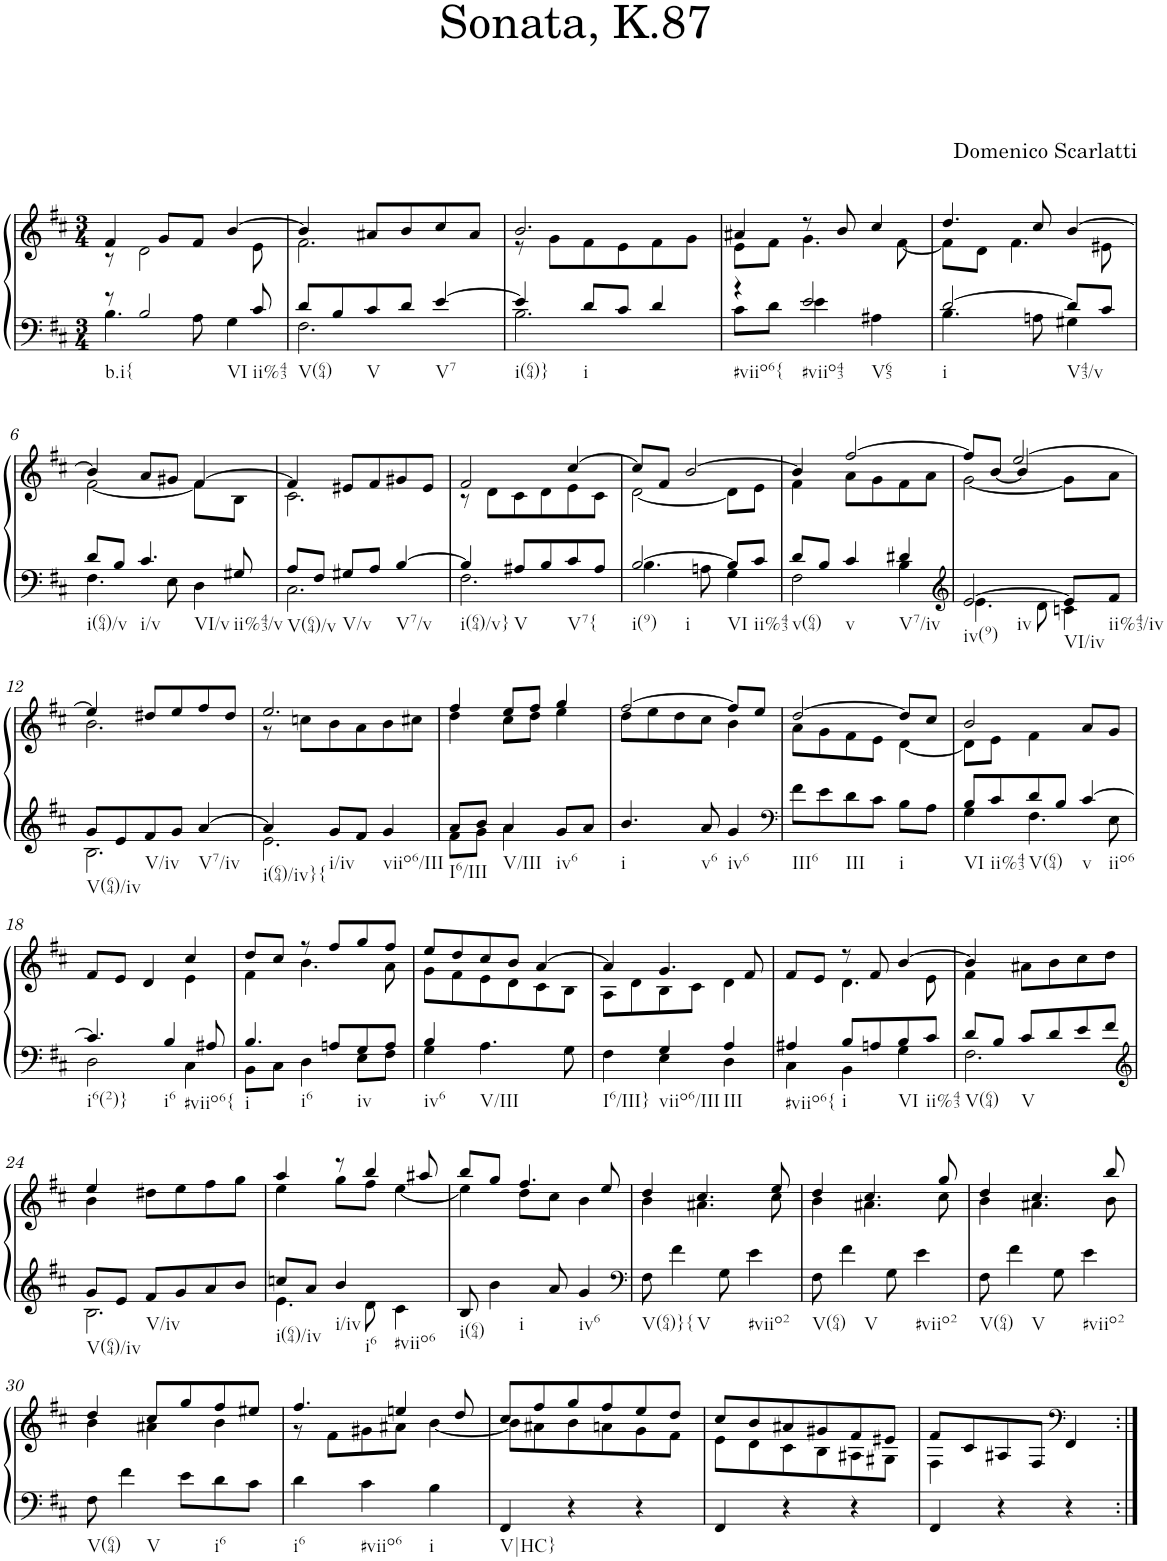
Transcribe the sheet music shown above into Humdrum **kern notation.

**kern	**kern
*part1	*part1
*staff2	*staff1
*I"Piano	*
*I'Pno.	*
*clefF4	*clefG2
*k[f#c#]	*k[f#c#]
*M3/4	*M3/4
=1	=1
*^	*^
!LO:TX:b:t=b.i{	!	!	!
8r	4.B\	4f#/	8r
!LO:TX:b:t=VI	!	!	!
2B/	.	.	2d\
.	.	8g/L	.
.	8A\	8f#/J	.
.	4G\	[4b/	.
!LO:TX:b:t=ii%43	!	!	!
8c#/	.	.	8e\
=2	=2	=2	=2
!LO:TX:b:t=V(64)	!	!	!
8d/L	2.F#\	4b/]	2.f#\
8B/	.	.	.
!LO:TX:b:t=V	!	!	!
8c#/	.	8a#X/L	.
8d/J	.	8b/	.
!LO:TX:b:t=V7	!	!	!
[4e/	.	8cc#/	.
.	.	8a#/J	.
=3	=3	=3	=3
!LO:TX:b:t=i(64)}	!	!	!
4e/]	2.B\	2.b/	8r
.	.	.	8g\L
!LO:TX:b:t=i	!	!	!
8d/L	.	.	8f#\
8c#/J	.	.	8e\
4d/	.	.	8f#\
.	.	.	8g\J
=4	=4	=4	=4
!LO:TX:b:t=#viio6{	!	!	!
4r	8c#\L	4a#X/	8e\L
.	8d\J	.	8f#\J
!LO:TX:b:t=#viio43	!	!	!
!LO:TX:b:t=V65	!	!	!
2e/	4e\	8r	4.g\
.	.	8b/	.
.	4A#X\	4cc#/	.
.	.	.	[8f#\
=5	=5	=5	=5
!LO:TX:b:t=i	!	!	!
[2d/	4.B\	4.dd/	8f#\L]
.	.	.	8d\J
.	.	.	4.f#\
.	8An\	8cc#/	.
!LO:TX:b:t=V43/v	!	!	!
8d/L]	4G#X\	[4b/	.
8c#/J	.	.	8e#X\
!!LO:LB:g=z	!!
=6	=6	=6	=6
!LO:TX:b:t=i(64)/v	!	!	!
8d/L	4.F#\	4b/]	[2f#\
8B/J	.	.	.
!LO:TX:b:t=i/v	!	!	!
!LO:TX:b:t=VI/v	!	!	!
4.c#/	.	8a/L	.
.	8E\	8g#X/J	.
.	4D\	[4f#/	8f#\L]
!LO:TX:b:t=ii%43/v	!	!	!
8G#X/	.	.	8B\J
=7	=7	=7	=7
!LO:TX:b:t=V(64)/v	!	!	!
8A/L	2.C#\	4f#/]	2.c#\
8F#/J	.	.	.
!LO:TX:b:t=V/v	!	!	!
8G#X/L	.	8e#X/L	.
8A/J	.	8f#/	.
!LO:TX:b:t=V7/v	!	!	!
[4B/	.	8g#X/	.
.	.	8e#/J	.
=8	=8	=8	=8
!LO:TX:b:t=i(64)/v}	!	!	!
4B/]	2.F#\	2f#/	8r
.	.	.	8d\L
!LO:TX:b:t=V	!	!	!
8A#X/L	.	.	8c#\
8B/	.	.	8d\
!LO:TX:b:t=V7{	!	!	!
8c#/	.	[4cc#/	8e\
8A#/J	.	.	8c#\J
=9	=9	=9	=9
!LO:TX:b:t=i(9)	!	!	!
!LO:TX:b:t=i	!	!	!
[2B/	4.B\	8cc#/L]	[2d\
.	.	8f#/J	.
.	.	[2b/	.
.	8An\	.	.
!LO:TX:b:t=VI	!	!	!
8B/L]	4G\	.	8d\L]
!LO:TX:b:t=ii%43	!	!	!
8c#/J	.	.	8e\J
=10	=10	=10	=10
!LO:TX:b:t=v(64)	!	!	!
8d/L	2F#\	4b/]	4f#\
8B/J	.	.	.
!LO:TX:b:t=v	!	!	!
4c#/	.	[2ff#/	8a\L
.	.	.	8g\
!LO:TX:b:t=V7/iv	!	!	!
4d#X/	4B\	.	8f#\
.	.	.	8a\J
*	*	*v	*v
=11	=11	=11
*clefG2	*	*
*	*	*^
*	*	*	*^
!LO:TX:b:t=iv(9)	!	!	!	!
!LO:TX:b:t=iv	!	!	!	!
[2e/	4.e\	8ff#/L]	4ryy	[2g\
.	.	[<8b/J	.	.
.	.	4b/]	[2ee/	.
.	8d\	.	.	.
!LO:TX:b:t=VI/iv	!	!	!	!
8e/L]	4cn\	4ryy	.	8g\L]
!LO:TX:b:t=ii%43/iv	!	!	!	!
8f#/J	.	.	.	8a\J
!!LO:LB:g=z
=12	=12	=12	=12	=12
!LO:TX:b:t=V(64)/iv	!	!	!	!
*	*	*	*v	*v
8g/L	2.B\	4ee/]	2.b\
8e/	.	.	.
!LO:TX:b:t=V/iv	!	!	!
8f#/	.	8dd#X/L	.
8g/J	.	8ee/	.
!LO:TX:b:t=V7/iv	!	!	!
[4a/	.	8ff#/	.
.	.	8dd#/J	.
=13	=13	=13	=13
!LO:TX:b:t=i(64)/iv}{	!	!	!
4a/]	2.e\	2.ee/	8r
.	.	.	8ccn\L
!LO:TX:b:t=i/iv	!	!	!
8g/L	.	.	8b\
8f#/J	.	.	8a\
!LO:TX:b:t=viio6/III	!	!	!
4g/	.	.	8b\
.	.	.	8cc#X\J
=14	=14	=14	=14
!LO:TX:b:t=I6/III	!	!	!
8a/L	8f#\L	4ff#/	4dd\
8b/J	8g\J	.	.
!LO:TX:b:t=V/III	!	!	!
4a/	4a\	8ee/L	8cc#\L
.	.	8ff#/J	8dd\J
!LO:TX:b:t=iv6	!	!	!
8g/L	4ryy	4gg/	4ee\
8a/J	.	.	.
*v	*v	*	*
=15	=15	=15
!LO:TX:b:t=i	!	!
4.b/	[2ff#/	8dd\L
.	.	8ee\
.	.	8dd\
!LO:TX:b:t=v6	!	!
8a/	.	8cc#\J
!LO:TX:b:t=iv6	!	!
4g/	8ff#/L]	4b\
.	8ee/J	.
=16	=16	=16
*clefF4	*	*
!LO:TX:b:t=III6	!	!
8f#\L	[2dd/	8a\L
8e\	.	8g\
!LO:TX:b:t=III	!	!
8d\	.	8f#\
8c#\J	.	8e\J
!LO:TX:b:t=i	!	!
8B\L	8dd/L]	[4d\
8A\J	8cc#/J	.
=17	=17	=17
*^	*	*
!LO:TX:b:t=VI	!	!	!
8B/L	4G\	2b/	8d\L]
!LO:TX:b:t=ii%43	!	!	!
8c#/	.	.	8e\J
!LO:TX:b:t=V(64)	!	!	!
8d/	4.F#\	.	4f#\
8B/J	.	.	.
!LO:TX:b:t=v	!	!	!
!LO:TX:b:t=iio6	!	!	!
[4c#/	.	8a/L	4ryy
.	8E\	8g/J	.
!!LO:LB:g=z	!!
=18	=18	=18	=18
!LO:TX:b:t=i6(2)}	!	!	!
4.c#/]	2D\	8f#/L	4ryy
.	.	8e/J	.
.	.	4d/	4ryy
!LO:TX:b:t=i6	!	!	!
!LO:TX:b:t=#viio6{	!	!	!
4B/	.	.	.
.	4C#\	4cc#/	4e\
8A#X/	.	.	.
=19	=19	=19	=19
!LO:TX:b:t=i	!	!	!
!LO:TX:b:t=i6	!	!	!
4.B/	8BB\L	8dd/L	4f#\
.	8C#\J	8cc#/J	.
.	4D\	8r	4.b\
8An/L	.	8ff#/L	.
!LO:TX:b:t=iv	!	!	!
8G/	8E\L	8gg/	.
8A/J	8F#\J	8ff#/J	8a\
=20	=20	=20	=20
!LO:TX:b:t=iv6	!	!	!
4B/	4G\	8ee/L	8g\L
.	.	8dd/	8f#\
!LO:TX:b:t=V/III	!	!	!
4.A\	4.ryy	8cc#/	8e\
.	.	8b/J	8d\
.	.	[4a/	8c#\
8G\	8ryy	.	8B\J
=21	=21	=21	=21
!LO:TX:b:t=I6/III}	!	!	!
4ryy	4F#\	4a/]	8A\L
.	.	.	8d\
!LO:TX:b:t=viio6/III	!	!	!
4G/	4E\	4.g/	8B\
.	.	.	8c#\J
!LO:TX:b:t=III	!	!	!
4A/	4D\	.	4d\
.	.	8f#/	.
=22	=22	=22	=22
!LO:TX:b:t=#viio6{	!	!	!
4A#X/	4C#\	8f#/L	8ryy
.	.	8e/J	8ryy
!LO:TX:b:t=i	!	!	!
8B/L	4BB\	8r	4.d\
8An/	.	8f#/	.
!LO:TX:b:t=VI	!	!	!
8B/	4G\	[4b/	.
!LO:TX:b:t=ii%43	!	!	!
8c#/J	.	.	8e\
=23	=23	=23	=23
!LO:TX:b:t=V(64)	!	!	!
8d/L	2.F#\	4b/]	4f#\
8B/J	.	.	.
!LO:TX:b:t=V	!	!	!
8c#/L	.	8a#X\L	4ryy
8d/	.	8b\	.
8e/	.	8cc#\	4ryy
8f#/J	.	8dd\J	.
!!LO:LB:g=z	!!
=24	=24	=24	=24
*clefG2	*	*	*
!LO:TX:b:t=V(64)/iv	!	!	!
8g/L	2.B\	4ee/	4b\
8e/J	.	.	.
!LO:TX:b:t=V/iv	!	!	!
8f#/L	.	8dd#X\L	4ryy
8g/	.	8ee\	.
8a/	.	8ff#\	4ryy
8b/J	.	8gg\J	.
=25	=25	=25	=25
!LO:TX:b:t=i(64)/iv	!	!	!
8ccn/L	4.e\	4aa/	4ee\
8a/J	.	.	.
!LO:TX:b:t=i/iv	!	!	!
!LO:TX:b:t=i6	!	!	!
4b/	.	8r	8gg\L
.	8d\	4bb/	8ff#\J
!LO:TX:b:t=#viio6	!	!	!
4ryy	4c#\	.	[4ee\
.	.	8aa#X/	.
*v	*v	*	*
=26	=26	=26
!LO:TX:b:t=i(64)	!	!
8B/	8bb/L	4ee\]
!LO:TX:b:t=i	!	!
4b\	8gg/J	.
.	4.ff#/	8dd\L
8a/	.	8cc#\J
!LO:TX:b:t=iv6	!	!
4g/	.	4b\
.	8ee/	.
=27	=27	=27
*clefF4	*	*
!LO:TX:b:t=V(64)}{	!	!
8F#\	4dd/	4b\
!LO:TX:b:t=V	!	!
4f#\	.	.
.	4.cc#/	4.a#X\
8G\	.	.
!LO:TX:b:t=#viio2	!	!
4e\	.	.
.	8ee/	8cc#\
=28	=28	=28
!LO:TX:b:t=V(64)	!	!
8F#\	4dd/	4b\
!LO:TX:b:t=V	!	!
4f#\	.	.
.	4.cc#/	4.a#X\
8G\	.	.
!LO:TX:b:t=#viio2	!	!
4e\	.	.
.	8gg/	8cc#\
=29	=29	=29
!LO:TX:b:t=V(64)	!	!
8F#\	4dd/	4b\
!LO:TX:b:t=V	!	!
4f#\	.	.
.	4.cc#/	4.a#X\
8G\	.	.
!LO:TX:b:t=#viio2	!	!
4e\	.	.
.	8bb/	8b\
!!LO:LB:g=z	!!
=30	=30	=30
!LO:TX:b:t=V(64)	!	!
8F#\	4dd/	4b\
!LO:TX:b:t=V	!	!
4f#\	.	.
.	8cc#/L	4a#X\
8e\L	8gg/	.
!LO:TX:b:t=i6	!	!
8d\	8ff#/	4b\
8c#\J	8ee#X/J	.
=31	=31	=31
!LO:TX:b:t=i6	!	!
4d\	4.ff#/	8r
.	.	8f#\L
!LO:TX:b:t=#viio6	!	!
4c#\	.	8g#X\
.	4een/	8a#X\J
!LO:TX:b:t=i	!	!
4B\	.	[4b\
.	8dd/	.
=32	=32	=32
!LO:TX:b:t=V|HC}	!	!
4FF#/	8cc#/L	8b\L]
.	8ff#/	8a#X\
4r	8gg/	8b\
.	8ff#/	8an\
4r	8ee/	8g\
.	8dd/J	8f#\J
=33	=33	=33
4FF#/	8cc#/L	8e\L
.	8b/	8d\
4r	8a#X/	8c#\
.	8g#X/	8B\
4r	8f#/	8A#X\
.	8e#X/J	8G#X\J
=34	=34	=34
4FF#/	8f#/L	4F#\
.	8c#/	.
4r	8A#X/	2ryy
.	8F#/J	.
*	*clefF4	*
4r	4FF#/	.
*	*v	*v
=:|!	=:|!
*-	*-
